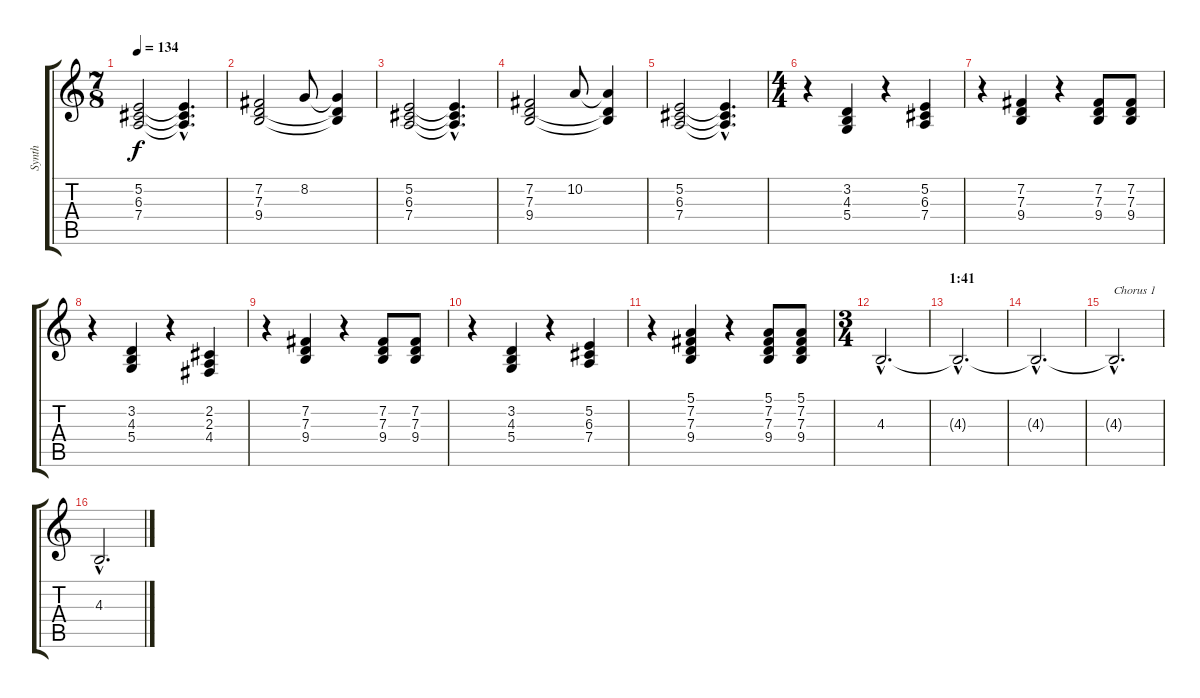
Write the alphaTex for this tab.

\track ("Synth" "Synth") {instrument lead2sawtooth}
\staff {score tabs}
\tuning (E4 B3 G3 D3 A2 E2) {hide}
\ts (7 8)
\tempo 134
\clef g2
\ks c
(5.2 6.3 7.4).2{dy f} (5.2{hac t} 6.3{hac t} 7.4{hac t}).4{d} |
(7.2 7.3 9.4).2 8.2.8 (8.2{t} 7.3{t} 9.4{t}).4 |
(5.2 6.3 7.4).2 (5.2{hac t} 6.3{hac t} 7.4{hac t}).4{d} |
(7.2 7.3 9.4).2 10.2.8 (10.2{t} 7.3{t} 9.4{t}).4 |
(5.2 6.3 7.4).2 (5.2{hac t} 6.3{hac t} 7.4{hac t}).4{d} |
\ts (4 4)
r.4 (3.2 4.3 5.4).4 r.4 (5.2 6.3 7.4).4 |
r.4 (7.2 7.3 9.4).4 r.4 (7.2 7.3 9.4).8 (7.2 7.3 9.4).8 |
r.4 (3.2 4.3 5.4).4 r.4 (2.2 2.3 4.4).4 |
r.4 (7.2 7.3 9.4).4 r.4 (7.2 7.3 9.4).8 (7.2 7.3 9.4).8 |
r.4 (3.2 4.3 5.4).4 r.4 (5.2 6.3 7.4).4 |
r.4 (5.1 7.2 7.3 9.4).4 r.4 (5.1 7.2 7.3 9.4).8 (5.1 7.2 7.3 9.4).8 |
\ts (3 4)
4.3{hac}.2{d volume 8} |
\section ("" "1:41")
4.3{hac t}.2{d} |
4.3{hac t}.2{d} |
4.3{hac t}.2{d txt "Chorus 1"} |
4.3{hac}.2{d}
